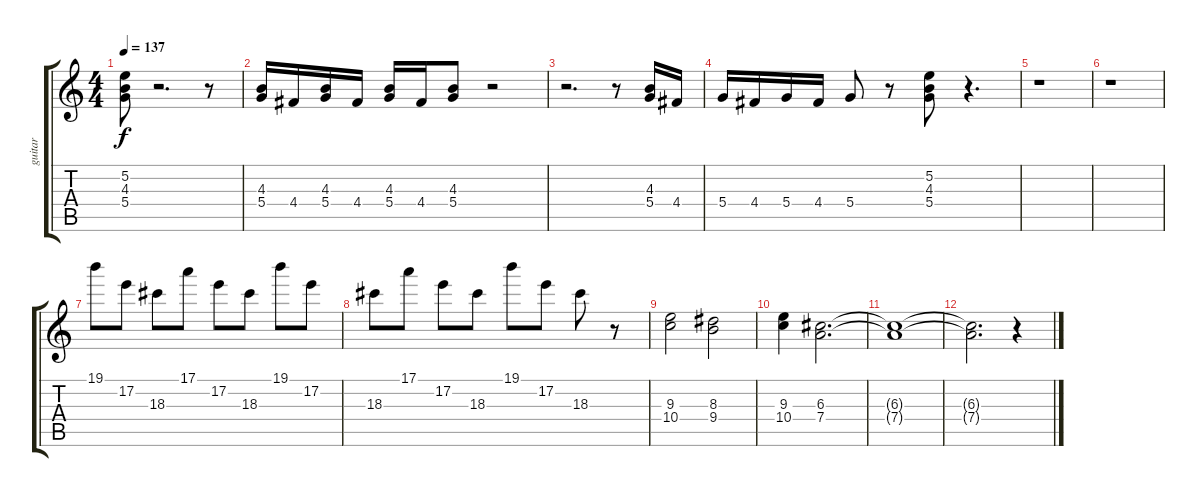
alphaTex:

\track ("guitar" "guitar") {instrument distortionguitar}
\staff {score tabs}
\tuning (E4 B3 G3 D3 A2 E2) {hide}
\ts (4 4)
\tempo 137
\clef g2
\ks c
(5.2 4.3 5.4).8{dy f} r.2{d} r.8 |
(4.3 5.4).16 4.4.16 (4.3 5.4).16 4.4.16 (4.3 5.4).16 4.4.16 (4.3 5.4).8 r.2 |
r.2{d} r.8 (4.3 5.4).16 4.4.16 |
5.4.16 4.4.16 5.4.16 4.4.16 5.4.8 r.8 (5.2 4.3 5.4).8 r.4{d} |
r.1 |
r.1 |
19.1.8 17.2.8 18.3.8 17.1.8 17.2.8 18.3.8 19.1.8 17.2.8 |
18.3.8 17.1.8 17.2.8 18.3.8 19.1.8 17.2.8 18.3.8 r.8 |
(9.3 10.4).2 (8.3 9.4).2 |
(9.3 10.4).4 (6.3 7.4).2{d} |
(6.3{t} 7.4{t}).1 |
(6.3{t} 7.4{t}).2{d} r.4
